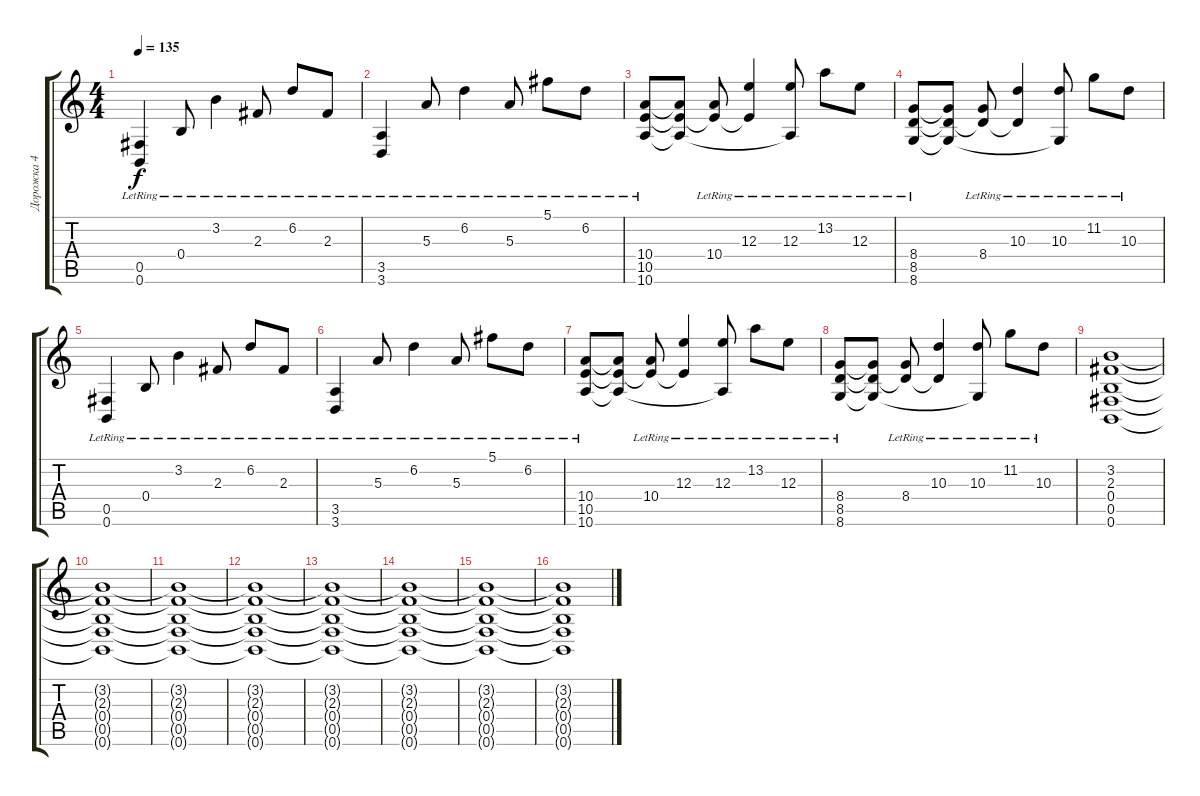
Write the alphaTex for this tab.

\track ("Дорожка 4" "Дорожка 4") {instrument distortionguitar}
\staff {score tabs}
\tuning (Db4 Ab3 E3 B2 Gb2 B1) {hide}
\ts (4 4)
\tempo 135
\clef g2
\ks c
(0.5{lr} 0.6{lr}).4{dy f} 0.4{lr}.8 3.2{lr}.4 2.3{lr}.8 6.2{lr}.8 2.3{lr}.8 |
(3.5{lr} 3.6{lr}).4 5.3{lr}.8 6.2{lr}.4 5.3{lr}.8 5.1{lr}.8 6.2{lr}.8 |
(10.4{lr} 10.5{lr} 10.6{lr}).8 (10.4{t} 10.5{t} 10.6{t}).8 (10.4{lr} 10.5{t}).8 (12.3{lr} 10.5{t}).4 (12.3{lr} 10.6{t}).8 13.2{lr}.8 12.3{lr}.8 |
(8.4{lr} 8.5{lr} 8.6{lr}).8 (8.4{t} 8.5{t} 8.6{t}).8 (8.4{lr} 8.5{t}).8 (10.3{lr} 8.5{t}).4 (10.3{lr} 8.6{t}).8 11.2{lr}.8 10.3{lr}.8 |
(0.5{lr} 0.6{lr}).4 0.4{lr}.8 3.2{lr}.4 2.3{lr}.8 6.2{lr}.8 2.3{lr}.8 |
(3.5{lr} 3.6{lr}).4 5.3{lr}.8 6.2{lr}.4 5.3{lr}.8 5.1{lr}.8 6.2{lr}.8 |
(10.4{lr} 10.5{lr} 10.6{lr}).8 (10.4{t} 10.5{t} 10.6{t}).8 (10.4{lr} 10.5{t}).8 (12.3{lr} 10.5{t}).4 (12.3{lr} 10.6{t}).8 13.2{lr}.8 12.3{lr}.8 |
(8.4{lr} 8.5{lr} 8.6{lr}).8 (8.4{t} 8.5{t} 8.6{t}).8 (8.4{lr} 8.5{t}).8 (10.3{lr} 8.5{t}).4 (10.3{lr} 8.6{t}).8 11.2{lr}.8 10.3{lr}.8 |
(3.2 2.3 0.4 0.5 0.6).1 |
(3.2{t} 2.3{t} 0.4{t} 0.5{t} 0.6{t}).1 |
(3.2{t} 2.3{t} 0.4{t} 0.5{t} 0.6{t}).1 |
(3.2{t} 2.3{t} 0.4{t} 0.5{t} 0.6{t}).1 |
(3.2{t} 2.3{t} 0.4{t} 0.5{t} 0.6{t}).1 |
(3.2{t} 2.3{t} 0.4{t} 0.5{t} 0.6{t}).1 |
(3.2{t} 2.3{t} 0.4{t} 0.5{t} 0.6{t}).1 |
(3.2{t} 2.3{t} 0.4{t} 0.5{t} 0.6{t}).1
